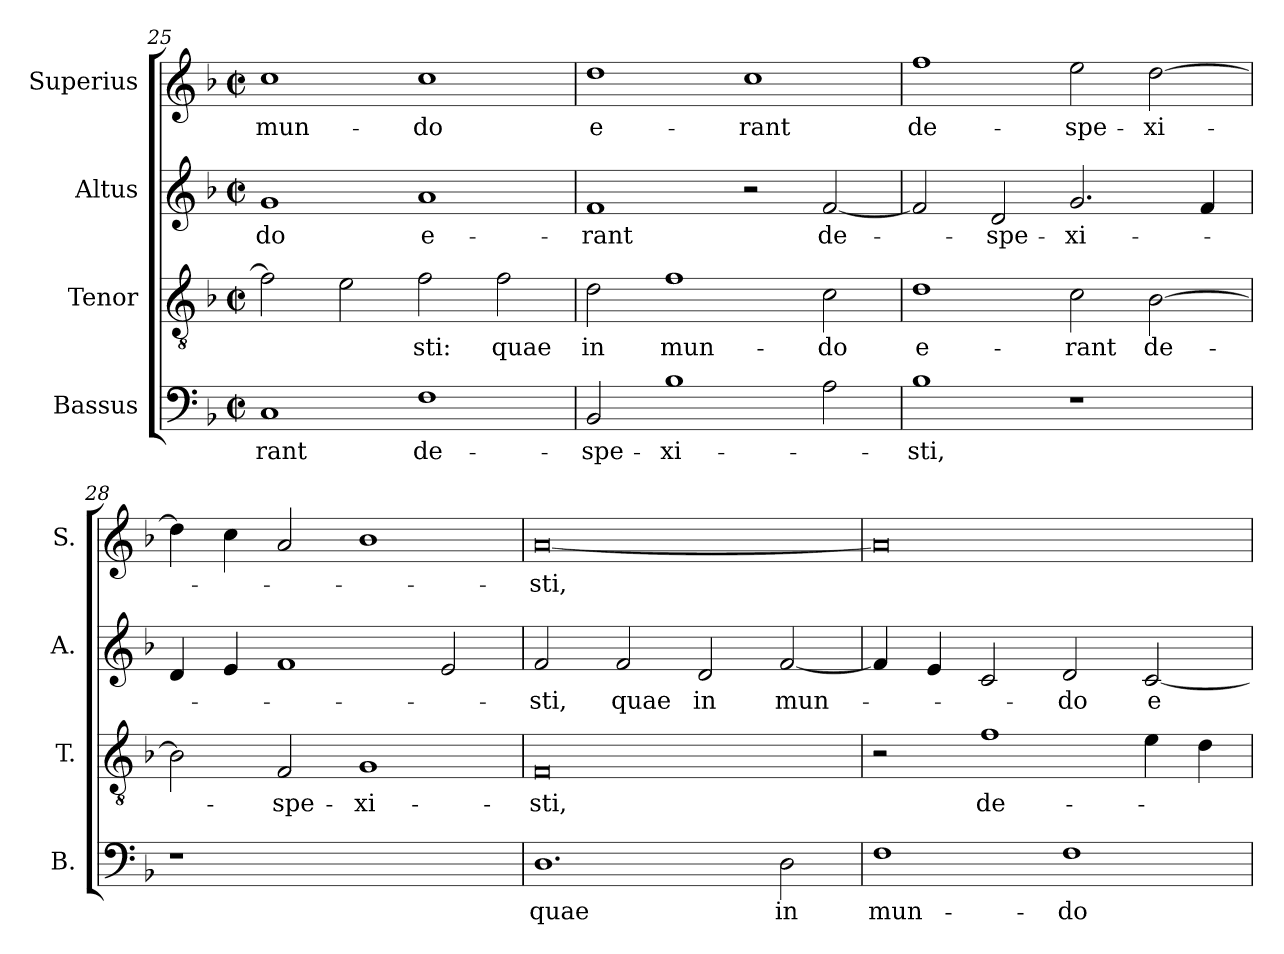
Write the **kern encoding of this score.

**kern	**text	**kern	**text	**kern	**text	**kern	**text
*part4	*part4	*part3	*part3	*part2	*part2	*part1	*part1
*staff4	*staff4	*staff3	*staff3	*staff2	*staff2	*staff1	*staff1
*I"Bassus	*	*I"Tenor	*	*I"Altus	*	*I"Superius	*
*I'B.	*	*I'T.	*	*I'A.	*	*I'S.	*
*clefF4	*	*clefGv2	*	*clefG2	*	*clefG2	*
*	*	*ITrd7c12	*	*	*	*	*
*k[b-]	*	*k[b-]	*	*k[b-]	*	*k[b-]	*
*F:	*	*F:	*	*F:	*	*F:	*
*M2/2	*	*M2/2	*	*M2/2	*	*M2/2	*
*met(c|)	*	*met(c|)	*	*met(c|)	*	*met(c|)	*
=25	=25	=25	=25	=25	=25	=25	=25
!	!LO:LY:b:color=#000000	!	!	!	!	!	!
!	!	!	!	!	!LO:LY:b:color=#000000	!	!
!	!	!	!	!	!	!	!LO:LY:b:color=#000000
1Ci	-rant	2Fi\]	.	1gi	-do	1cci	mun-
.	.	2Ei\	.	.	.	.	.
!	!LO:LY:b:color=#000000	!	!	!	!	!	!
!	!	!	!LO:LY:b:color=#000000	!	!	!	!
!	!	!	!	!	!LO:LY:b:color=#000000	!	!
!	!	!	!	!	!	!	!LO:LY:b:color=#000000
1Fi	de-	2Fi\	-sti:	1ai	e-	1cci	-do
!	!	!	!LO:LY:b:color=#000000	!	!	!	!
.	.	2Fi\	quae	.	.	.	.
!!LO:PB:g=z
=26	=26	=26	=26	=26	=26	=26	=26
!	!LO:LY:b:color=#000000	!	!	!	!	!	!
!	!	!	!LO:LY:b:color=#000000	!	!	!	!
!	!	!	!	!	!LO:LY:b:color=#000000	!	!
!	!	!	!	!	!	!	!LO:LY:b:color=#000000
2BB-i/	-spe-	2Di\	in	1fi	-rant	1ddi	e-
!	!LO:LY:b:color=#000000	!	!	!	!	!	!
!	!	!	!LO:LY:b:color=#000000	!	!	!	!
1B-i	-xi-	1Fi	mun-	.	.	.	.
!	!	!	!	!	!	!	!LO:LY:b:color=#000000
.	.	.	.	2r	.	1cci	-rant
!	!	!	!LO:LY:b:color=#000000	!	!	!	!
!	!	!	!	!	!LO:LY:b:color=#000000	!	!
2Ai\	.	2Ci\	-do	[<2fi/	de-	.	.
=27	=27	=27	=27	=27	=27	=27	=27
!	!LO:LY:b:color=#000000	!	!	!	!	!	!
!	!	!	!LO:LY:b:color=#000000	!	!	!	!
!	!	!	!	!	!	!	!LO:LY:b:color=#000000
1B-i	-sti,	1Di	e-	2fi/]	.	1ffi	de-
!	!	!	!	!	!LO:LY:b:color=#000000	!	!
.	.	.	.	2di/	-spe-	.	.
!	!	!	!LO:LY:b:color=#000000	!	!	!	!
!	!	!	!	!	!LO:LY:b:color=#000000	!	!
!	!	!	!	!	!	!	!LO:LY:b:color=#000000
1r	.	2Ci\	-rant	2.gi/	-xi-	2eei\	-spe-
!	!	!	!LO:LY:b:color=#000000	!	!	!	!
!	!	!	!	!	!	!	!LO:LY:b:color=#000000
.	.	[>2BB-i\	de-	.	.	[>2ddi\	-xi-
.	.	.	.	4fi/	.	.	.
=28	=28	=28	=28	=28	=28	=28	=28
!LO:N:vis=1	!	!	!	!	!	!	!
1r	.	2BB-i\]	.	4di/	.	4ddi\]	.
.	.	.	.	4ei/	.	4cci\	.
!	!	!	!LO:LY:b:color=#000000	!	!	!	!
.	.	2FFi/	-spe-	1fi	.	2ai/	.
!	!	!	!LO:LY:b:color=#000000	!	!	!	!
1ryy	.	1GGi	-xi-	.	.	1b-i	.
.	.	.	.	2ei/	.	.	.
=29	=29	=29	=29	=29	=29	=29	=29
!	!LO:LY:b:color=#000000	!	!	!	!	!	!
!	!	!	!LO:LY:b:color=#000000	!	!	!	!
!	!	!	!	!	!LO:LY:b:color=#000000	!	!
!	!	!	!	!	!	!	!LO:LY:b:color=#000000
1.Di	quae	0FFi	-sti,	2fi/	-sti,	[<0ai	-sti,
!	!	!	!	!	!LO:LY:b:color=#000000	!	!
.	.	.	.	2fi/	quae	.	.
!	!	!	!	!	!LO:LY:b:color=#000000	!	!
.	.	.	.	2di/	in	.	.
!	!LO:LY:b:color=#000000	!	!	!	!	!	!
!	!	!	!	!	!LO:LY:b:color=#000000	!	!
2Di\	in	.	.	[<2fi/	mun-	.	.
=30	=30	=30	=30	=30	=30	=30	=30
!	!LO:LY:b:color=#000000	!	!	!	!	!	!
1Fi	mun-	2r	.	4fi/]	.	0ai]	.
.	.	.	.	4ei/	.	.	.
!	!	!	!LO:LY:b:color=#000000	!	!	!	!
.	.	1Fi	de-	2ci/	.	.	.
!	!LO:LY:b:color=#000000	!	!	!	!	!	!
!	!	!	!	!	!LO:LY:b:color=#000000	!	!
1Fi	-do	.	.	2di/	-do	.	.
!	!	!	!	!	!LO:LY:b:color=#000000	!	!
.	.	4Ei\	.	[<2ci/	e-	.	.
.	.	4Di\	.	.	.	.	.
=	=	=	=	=	=	=	=
*-	*-	*-	*-	*-	*-	*-	*-
